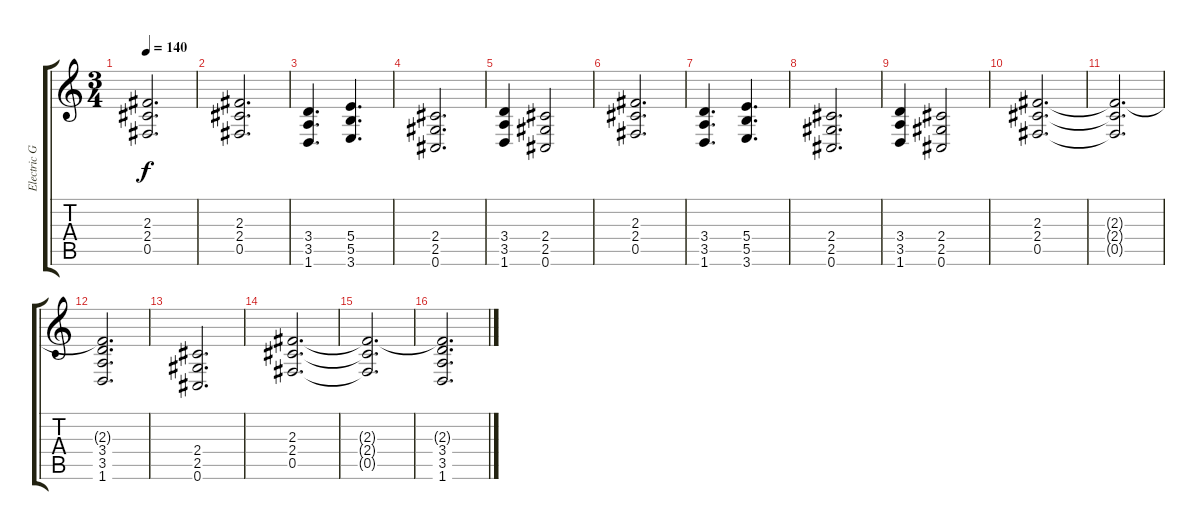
\track ("Electric Guitar 2" "Electric G") {instrument distortionguitar}
\staff {score tabs}
\tuning (Db4 Ab3 E3 B2 Gb2 Db2) {hide}
\ts (3 4)
\tempo 140
\clef g2
\ks c
(2.3{t} 2.4{t} 0.5{t}).2{d dy f} |
(2.3 2.4 0.5).2{d} |
(3.4 3.5 1.6).4{d} (5.4 5.5 3.6).4{d} |
(2.4 2.5 0.6).2{d} |
(3.4 3.5 1.6).4 (2.4 2.5 0.6).2 |
(2.3 2.4 0.5).2{d} |
(3.4 3.5 1.6).4{d} (5.4 5.5 3.6).4{d} |
(2.4 2.5 0.6).2{d} |
(3.4 3.5 1.6).4 (2.4 2.5 0.6).2 |
(2.3 2.4 0.5).2{d} |
(2.3{t} 2.4{t} 0.5{t}).2{d} |
(2.3{t} 3.4 3.5 1.6).2{d} |
(2.4 2.5 0.6).2{d} |
(2.3 2.4 0.5).2{d} |
(2.3{t} 2.4{t} 0.5{t}).2{d} |
(2.3{t} 3.4 3.5 1.6).2{d}
